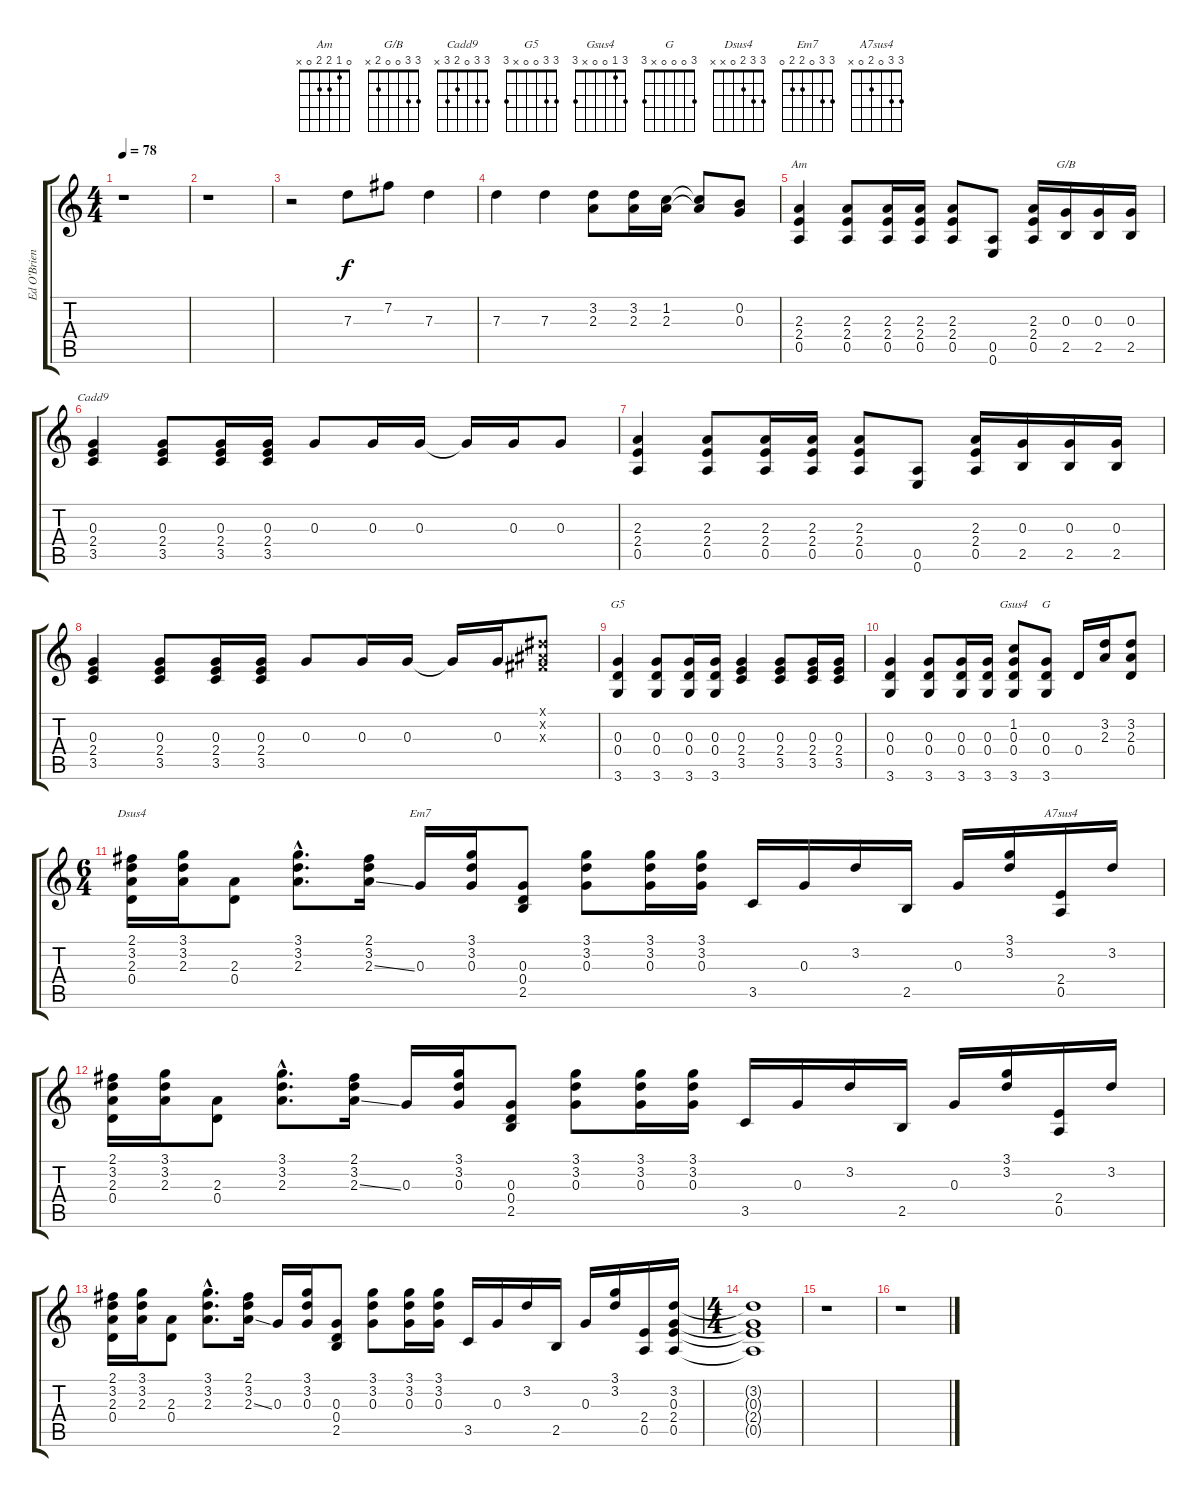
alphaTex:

\track ("Ed O'Brien" "Ed O'Brien") {instrument distortionguitar}
\staff {score tabs}
\tuning (E4 B3 G3 D3 A2 E2) {hide}
\chord ("Am" 0 1 2 2 0 x)
\chord ("G/B" 3 3 0 0 2 x)
\chord ("Cadd9" 3 3 0 2 3 x)
\chord ("G5" 3 3 0 0 x 3)
\chord ("Gsus4" 3 1 0 0 x 3)
\chord ("G" 3 0 0 0 x 3)
\chord ("Dsus4" 3 3 2 0 x x)
\chord ("Em7" 3 3 0 2 2 0)
\chord ("A7sus4" 3 3 0 2 0 x)
\ts (4 4)
\tempo 78
\clef g2
\ks c
r.1{dy f} |
r.1 |
r.2 7.3.8 7.2.8 7.3.4 |
7.3.4 7.3.4 (3.2 2.3).8 (3.2 2.3).16 (1.2 2.3).16 (1.2{t} 2.3{t}).8 (0.2 0.3).8 |
(2.3 2.4 0.5).4{ch "Am"} (2.3 2.4 0.5).8 (2.3 2.4 0.5).16 (2.3 2.4 0.5).16 (2.3 2.4 0.5).8 (0.5 0.6).8 (2.3 2.4 0.5).16 (0.3 2.5).16{ch "G/B"} (0.3 2.5).16 (0.3 2.5).16 |
(0.3 2.4 3.5).4{ch "Cadd9"} (0.3 2.4 3.5).8 (0.3 2.4 3.5).16 (0.3 2.4 3.5).16 0.3.8 0.3.16 0.3.16 0.3{t}.16 0.3.16 0.3.8 |
(2.3 2.4 0.5).4 (2.3 2.4 0.5).8 (2.3 2.4 0.5).16 (2.3 2.4 0.5).16 (2.3 2.4 0.5).8 (0.5 0.6).8 (2.3 2.4 0.5).16 (0.3 2.5).16 (0.3 2.5).16 (0.3 2.5).16 |
(0.3 2.4 3.5).4 (0.3 2.4 3.5).8 (0.3 2.4 3.5).16 (0.3 2.4 3.5).16 0.3.8 0.3.16 0.3.16 0.3{t}.16 0.3.16 (-1.1{x} -1.2{x} -1.3{x}).8 |
(0.3 0.4 3.6).4{ch "G5"} (0.3 0.4 3.6).8 (0.3 0.4 3.6).16 (0.3 0.4 3.6).16 (0.3 2.4 3.5).4 (0.3 2.4 3.5).8 (0.3 2.4 3.5).16 (0.3 2.4 3.5).16 |
(0.3 0.4 3.6).4 (0.3 0.4 3.6).8 (0.3 0.4 3.6).16 (0.3 0.4 3.6).16 (1.2 0.3 0.4 3.6).8{ch "Gsus4"} (0.3 0.4 3.6).8{ch "G"} 0.4.16 (3.2 2.3).16 (3.2 2.3 0.4).8 |
\ts (6 4)
(2.1 3.2 2.3 0.4).16{ch "Dsus4"} (3.1 3.2 2.3).16 (2.3 0.4).8 (3.1{hac} 3.2{hac} 2.3{hac}).8{d} (2.1 3.2 2.3{ss}).16 0.3.16{ch "Em7"} (3.1 3.2 0.3).16 (0.3 0.4 2.5).8 (3.1 3.2 0.3).8 (3.1 3.2 0.3).16 (3.1 3.2 0.3).16 3.5.16 0.3.16 3.2.16 2.5.16 0.3.16 (3.1 3.2).16 (2.4 0.5).16{ch "A7sus4"} 3.2.16 |
(2.1 3.2 2.3 0.4).16 (3.1 3.2 2.3).16 (2.3 0.4).8 (3.1{hac} 3.2{hac} 2.3{hac}).8{d} (2.1 3.2 2.3{ss}).16 0.3.16 (3.1 3.2 0.3).16 (0.3 0.4 2.5).8 (3.1 3.2 0.3).8 (3.1 3.2 0.3).16 (3.1 3.2 0.3).16 3.5.16 0.3.16 3.2.16 2.5.16 0.3.16 (3.1 3.2).16 (2.4 0.5).16 3.2.16 |
(2.1 3.2 2.3 0.4).16 (3.1 3.2 2.3).16 (2.3 0.4).8 (3.1{hac} 3.2{hac} 2.3{hac}).8{d} (2.1 3.2 2.3{ss}).16 0.3.16 (3.1 3.2 0.3).16 (0.3 0.4 2.5).8 (3.1 3.2 0.3).8 (3.1 3.2 0.3).16 (3.1 3.2 0.3).16 3.5.16 0.3.16 3.2.16 2.5.16 0.3.16 (3.1 3.2).16 (2.4 0.5).16 (3.2 0.3 2.4 0.5).16 |
\ts (4 4)
(3.2{t} 0.3{t} 2.4{t} 0.5{t}).1 |
r.1 |
r.1
